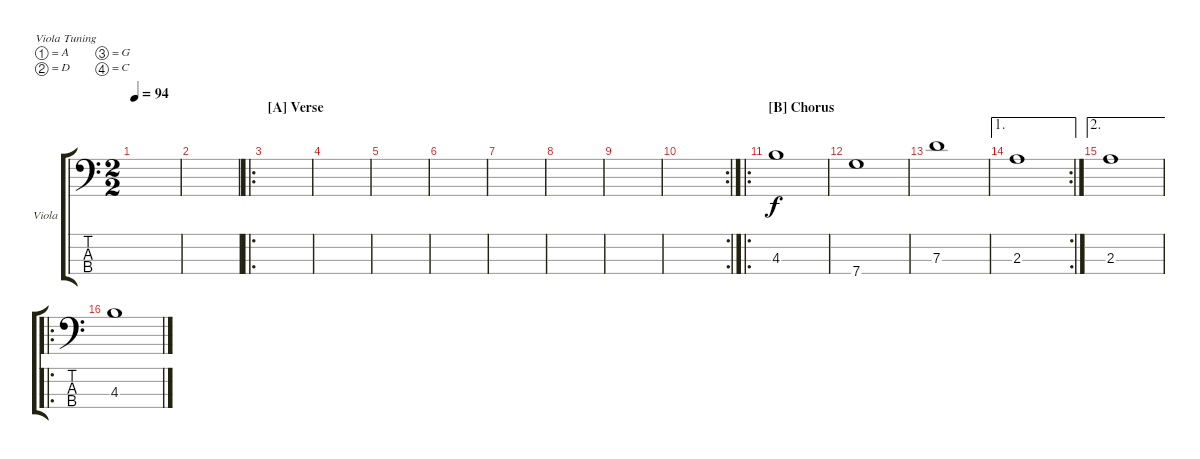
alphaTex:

\bracketExtendMode groupsimilarinstruments
\firstSystemTrackNameOrientation horizontal
\otherSystemsTrackNameOrientation horizontal
\track ("Viola" "Viola") {instrument viola}
\staff {score tabs}
\tuning (A4 D4 G3 C3)
\ts (2 2)
\tempo 94
\clef f4
\ks c
|
|
\ro
\section ("A" "Verse")
|
|
|
|
|
|
|
\rc 2
|
\ro
\section ("B" "Chorus")
4.3.1 |
7.4.1 |
7.3.1 |
\ae 1
\rc 2
2.3.1 |
\ae 2
2.3.1 |
\ro
4.3.1
